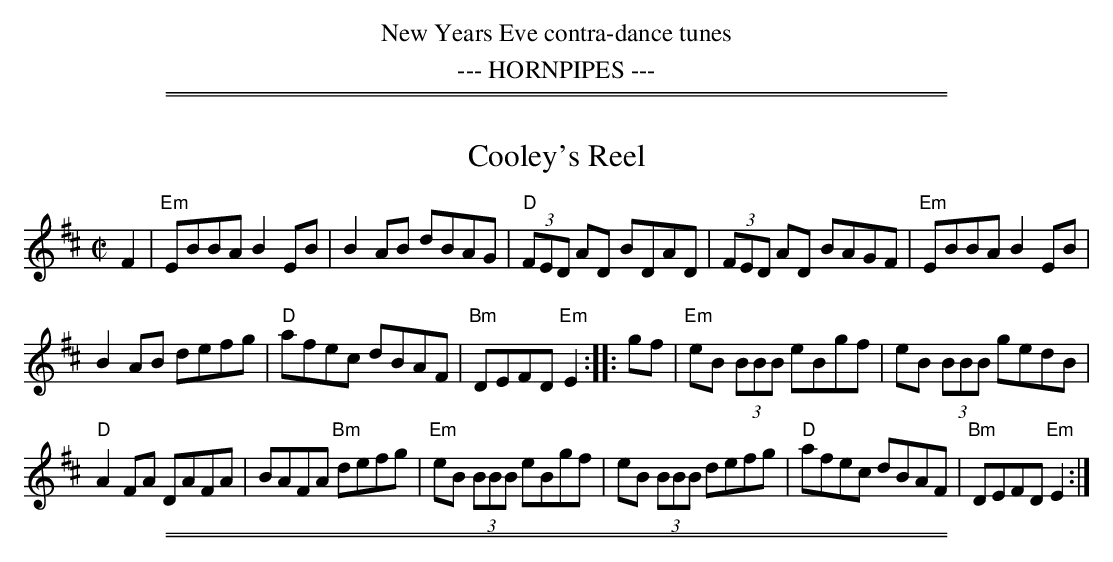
X:1
T: Cooley's Reel
M: C|
L: 1/8
K: Edor
F2 |\
"Em"EBBA B2 EB | B2 AB dBAG | "D"(3FED AD BDAD | (3FED AD BAGF | "Em"EBBA B2 EB |
B2 AB defg | "D"afec dBAF | "Bm"DEFD "Em"E2 :: gf | "Em"eB (3BBB eBgf | eB (3BBB gedB |
"D"A2 FA DAFA | BAFA "Bm"defg | "Em"eB (3BBB eBgf | eB (3BBB defg | "D"afec dBAF | "Bm"DEFD "Em"E2 :|
